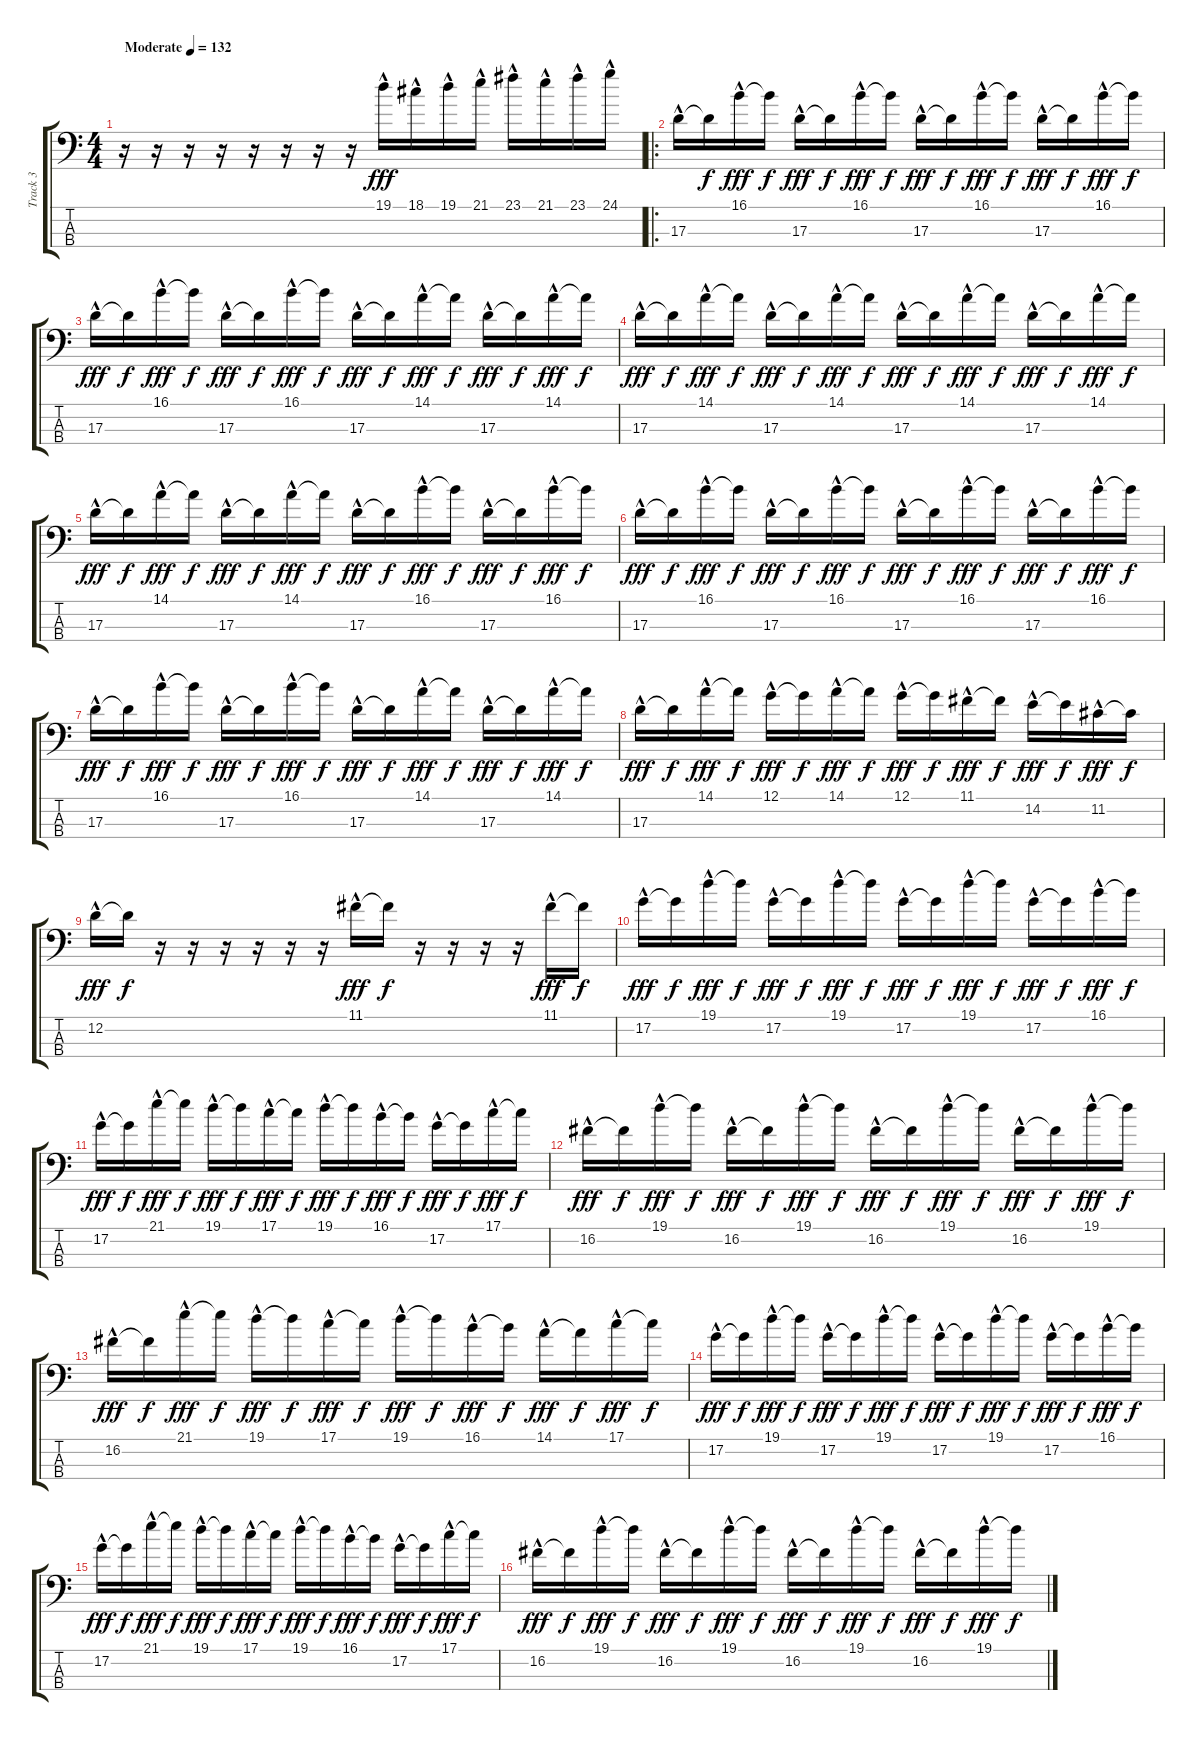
\track ("Track 3" "Track 3") {instrument electricbasspick bank 255}
\staff {score tabs}
\tuning (G2 D2 A1 E1) {hide}
\ts (4 4)
\tempo (132 "Moderate")
\clef f4
\ks c
r.16{dy fff instrument electricbasspick} r.16 r.16 r.16 r.16 r.16 r.16 r.16 19.1{hac}.16 18.1{hac}.16 19.1{hac}.16 21.1{hac}.16 23.1{hac}.16 21.1{hac}.16 23.1{hac}.16 24.1{hac}.16 |
\ro
17.3{hac}.16 17.3{t}.16{dy f} 16.1{hac}.16{dy fff} 16.1{t}.16{dy f} 17.3{hac}.16{dy fff} 17.3{t}.16{dy f} 16.1{hac}.16{dy fff} 16.1{t}.16{dy f} 17.3{hac}.16{dy fff} 17.3{t}.16{dy f} 16.1{hac}.16{dy fff} 16.1{t}.16{dy f} 17.3{hac}.16{dy fff} 17.3{t}.16{dy f} 16.1{hac}.16{dy fff} 16.1{t}.16{dy f} |
17.3{hac}.16{dy fff} 17.3{t}.16{dy f} 16.1{hac}.16{dy fff} 16.1{t}.16{dy f} 17.3{hac}.16{dy fff} 17.3{t}.16{dy f} 16.1{hac}.16{dy fff} 16.1{t}.16{dy f} 17.3{hac}.16{dy fff} 17.3{t}.16{dy f} 14.1{hac}.16{dy fff} 14.1{t}.16{dy f} 17.3{hac}.16{dy fff} 17.3{t}.16{dy f} 14.1{hac}.16{dy fff} 14.1{t}.16{dy f} |
17.3{hac}.16{dy fff} 17.3{t}.16{dy f} 14.1{hac}.16{dy fff} 14.1{t}.16{dy f} 17.3{hac}.16{dy fff} 17.3{t}.16{dy f} 14.1{hac}.16{dy fff} 14.1{t}.16{dy f} 17.3{hac}.16{dy fff} 17.3{t}.16{dy f} 14.1{hac}.16{dy fff} 14.1{t}.16{dy f} 17.3{hac}.16{dy fff} 17.3{t}.16{dy f} 14.1{hac}.16{dy fff} 14.1{t}.16{dy f} |
17.3{hac}.16{dy fff} 17.3{t}.16{dy f} 14.1{hac}.16{dy fff} 14.1{t}.16{dy f} 17.3{hac}.16{dy fff} 17.3{t}.16{dy f} 14.1{hac}.16{dy fff} 14.1{t}.16{dy f} 17.3{hac}.16{dy fff} 17.3{t}.16{dy f} 16.1{hac}.16{dy fff} 16.1{t}.16{dy f} 17.3{hac}.16{dy fff} 17.3{t}.16{dy f} 16.1{hac}.16{dy fff} 16.1{t}.16{dy f} |
17.3{hac}.16{dy fff} 17.3{t}.16{dy f} 16.1{hac}.16{dy fff} 16.1{t}.16{dy f} 17.3{hac}.16{dy fff} 17.3{t}.16{dy f} 16.1{hac}.16{dy fff} 16.1{t}.16{dy f} 17.3{hac}.16{dy fff} 17.3{t}.16{dy f} 16.1{hac}.16{dy fff} 16.1{t}.16{dy f} 17.3{hac}.16{dy fff} 17.3{t}.16{dy f} 16.1{hac}.16{dy fff} 16.1{t}.16{dy f} |
17.3{hac}.16{dy fff} 17.3{t}.16{dy f} 16.1{hac}.16{dy fff} 16.1{t}.16{dy f} 17.3{hac}.16{dy fff} 17.3{t}.16{dy f} 16.1{hac}.16{dy fff} 16.1{t}.16{dy f} 17.3{hac}.16{dy fff} 17.3{t}.16{dy f} 14.1{hac}.16{dy fff} 14.1{t}.16{dy f} 17.3{hac}.16{dy fff} 17.3{t}.16{dy f} 14.1{hac}.16{dy fff} 14.1{t}.16{dy f} |
17.3{hac}.16{dy fff} 17.3{t}.16{dy f} 14.1{hac}.16{dy fff} 14.1{t}.16{dy f} 12.1{hac}.16{dy fff} 12.1{t}.16{dy f} 14.1{hac}.16{dy fff} 14.1{t}.16{dy f} 12.1{hac}.16{dy fff} 12.1{t}.16{dy f} 11.1{hac}.16{dy fff} 11.1{t}.16{dy f} 14.2{hac}.16{dy fff} 14.2{t}.16{dy f} 11.2{hac}.16{dy fff} 11.2{t}.16{dy f} |
12.2{hac}.16{dy fff} 12.2{t}.16{dy f} r.16 r.16 r.16 r.16 r.16 r.16 11.1{hac}.16{dy fff} 11.1{t}.16{dy f} r.16 r.16 r.16 r.16 11.1{hac}.16{dy fff} 11.1{t}.16{dy f} |
17.2{hac}.16{dy fff} 17.2{t}.16{dy f} 19.1{hac}.16{dy fff} 19.1{t}.16{dy f} 17.2{hac}.16{dy fff} 17.2{t}.16{dy f} 19.1{hac}.16{dy fff} 19.1{t}.16{dy f} 17.2{hac}.16{dy fff} 17.2{t}.16{dy f} 19.1{hac}.16{dy fff} 19.1{t}.16{dy f} 17.2{hac}.16{dy fff} 17.2{t}.16{dy f} 16.1{hac}.16{dy fff} 16.1{t}.16{dy f} |
17.2{hac}.16{dy fff} 17.2{t}.16{dy f} 21.1{hac}.16{dy fff} 21.1{t}.16{dy f} 19.1{hac}.16{dy fff} 19.1{t}.16{dy f} 17.1{hac}.16{dy fff} 17.1{t}.16{dy f} 19.1{hac}.16{dy fff} 19.1{t}.16{dy f} 16.1{hac}.16{dy fff} 16.1{t}.16{dy f} 17.2{hac}.16{dy fff} 17.2{t}.16{dy f} 17.1{hac}.16{dy fff} 17.1{t}.16{dy f} |
16.2{hac}.16{dy fff} 16.2{t}.16{dy f} 19.1{hac}.16{dy fff} 19.1{t}.16{dy f} 16.2{hac}.16{dy fff} 16.2{t}.16{dy f} 19.1{hac}.16{dy fff} 19.1{t}.16{dy f} 16.2{hac}.16{dy fff} 16.2{t}.16{dy f} 19.1{hac}.16{dy fff} 19.1{t}.16{dy f} 16.2{hac}.16{dy fff} 16.2{t}.16{dy f} 19.1{hac}.16{dy fff} 19.1{t}.16{dy f} |
16.2{hac}.16{dy fff} 16.2{t}.16{dy f} 21.1{hac}.16{dy fff} 21.1{t}.16{dy f} 19.1{hac}.16{dy fff} 19.1{t}.16{dy f} 17.1{hac}.16{dy fff} 17.1{t}.16{dy f} 19.1{hac}.16{dy fff} 19.1{t}.16{dy f} 16.1{hac}.16{dy fff} 16.1{t}.16{dy f} 14.1{hac}.16{dy fff} 14.1{t}.16{dy f} 17.1{hac}.16{dy fff} 17.1{t}.16{dy f} |
17.2{hac}.16{dy fff} 17.2{t}.16{dy f} 19.1{hac}.16{dy fff} 19.1{t}.16{dy f} 17.2{hac}.16{dy fff} 17.2{t}.16{dy f} 19.1{hac}.16{dy fff} 19.1{t}.16{dy f} 17.2{hac}.16{dy fff} 17.2{t}.16{dy f} 19.1{hac}.16{dy fff} 19.1{t}.16{dy f} 17.2{hac}.16{dy fff} 17.2{t}.16{dy f} 16.1{hac}.16{dy fff} 16.1{t}.16{dy f} |
17.2{hac}.16{dy fff} 17.2{t}.16{dy f} 21.1{hac}.16{dy fff} 21.1{t}.16{dy f} 19.1{hac}.16{dy fff} 19.1{t}.16{dy f} 17.1{hac}.16{dy fff} 17.1{t}.16{dy f} 19.1{hac}.16{dy fff} 19.1{t}.16{dy f} 16.1{hac}.16{dy fff} 16.1{t}.16{dy f} 17.2{hac}.16{dy fff} 17.2{t}.16{dy f} 17.1{hac}.16{dy fff} 17.1{t}.16{dy f} |
16.2{hac}.16{dy fff} 16.2{t}.16{dy f} 19.1{hac}.16{dy fff} 19.1{t}.16{dy f} 16.2{hac}.16{dy fff} 16.2{t}.16{dy f} 19.1{hac}.16{dy fff} 19.1{t}.16{dy f} 16.2{hac}.16{dy fff} 16.2{t}.16{dy f} 19.1{hac}.16{dy fff} 19.1{t}.16{dy f} 16.2{hac}.16{dy fff} 16.2{t}.16{dy f} 19.1{hac}.16{dy fff} 19.1{t}.16{dy f}
